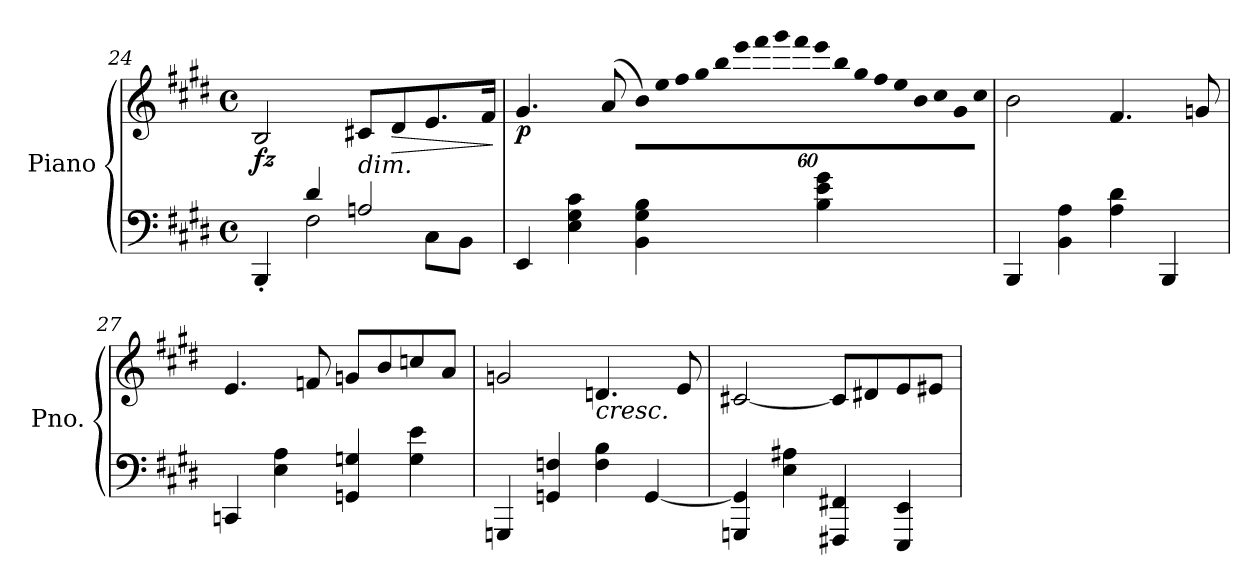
**kern	**kern	**dynam
*part1	*part1	*part1
*staff2	*staff1	*staff1/2
*I"Piano	*	*
*I'Pno.	*	*
*clefF4	*clefG2	*
*k[f#c#g#d#]	*k[f#c#g#d#]	*
*M4/4	*M4/4	*
*met(c)	*met(c)	*
=24	=24	=24
*^	*	*
!	!	!	!LO:DY:b
4BBB'/	4ryy	2B/	fz
2F#\	4d#/	.	.
!	!	!LO:TX:b:i:t=dim.	!
.	2An/	8c#X/L	.
!	!	!	!LO:HP:b
.	.	8d#/	>
8C#\L	.	8.e/	.
8BB\J	.	.	.
.	.	16f#/Jk	.
*v	*v	*	*
.	.	]
!!LO:PB:g=z
=25	=25	=25
!	!	!LO:DY:b
4EE/	4.g#/	p
4E\ 4G#\ 4c#\	.	.
.	(>8a/	.
*	*Xbrackettup	*
!	!LO:N:vis=8	!
4BB\ 4G#\ 4B\	1920%53b\L)	.
!	!LO:N:vis=8	!
.	1920%53ee\	.
!	!LO:N:vis=8	!
.	1920%53ff#\	.
!	!LO:N:vis=8	!
.	1920%53gg#\	.
!	!LO:N:vis=8	!
.	1920%53bb\	.
!	!LO:N:vis=8	!
.	1920%53eee\	.
!	!LO:N:vis=8	!
.	1920%53fff#\	.
!	!LO:N:vis=8	!
.	1920%53ggg#\	.
!	!LO:N:vis=8	!
.	1920%53fff#\	.
!	!LO:N:vis=8	!
.	1920%53eee\	.
4B\ 4e\ 4g#\	.	.
!	!LO:N:vis=8	!
.	1920%53bb\	.
!	!LO:N:vis=8	!
.	1920%53gg#\	.
!	!LO:N:vis=8	!
.	1920%53ff#\	.
!	!LO:N:vis=8	!
.	1920%53ee\	.
!	!LO:N:vis=8	!
.	1920%53b\	.
!	!LO:N:vis=8	!
.	1920%53cc#\	.
!	!LO:N:vis=8	!
.	1920%53g#\	.
!	!LO:N:vis=8	!
.	1920%53cc#\J	.
.	320ryy	.
=26	=26	=26
4BBB/	2b\	.
4BB\ 4A\	.	.
4A\ 4d#\	4.f#/	.
4BBB/	.	.
.	8gn/	.
=27	=27	=27
4CCn/	4.e/	.
4E\ 4A\	.	.
.	8fn/	.
4GGn/ 4Gn/	8gn/L	.
.	8b/	.
4G\ 4e\	8ccn/	.
.	8a/J	.
=28	=28	=28
4GGGn/	2gn/	.
4GGn/ 4Fn/	.	.
!	!LO:TX:b:i:t=cresc.	!
4F\ 4B\	4.dn/	.
[4GG/	.	.
.	8e/	.
=29	=29	=29
4GGGn/ 4GG/]	[2c#X/	.
4E\ 4A#X\	.	.
4FFF#X/ 4FF#X/	8c#/L]	.
.	8d#X/	.
4EEE/ 4EE/	8e/	.
.	8e#X/J	.
=	=	=
*-	*-	*-
